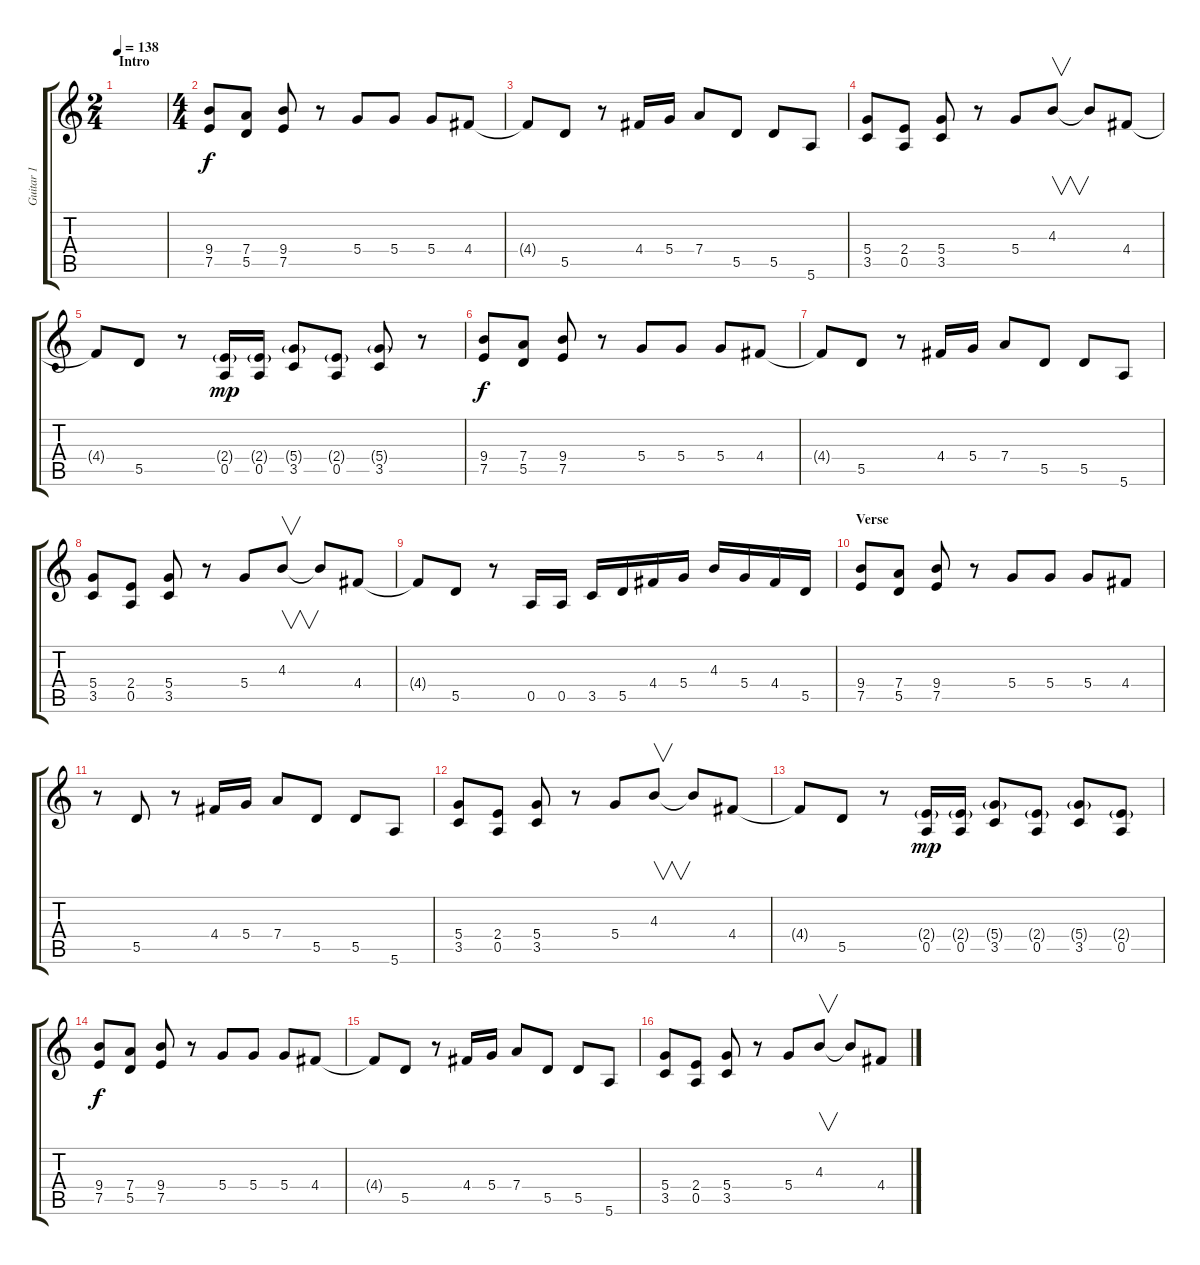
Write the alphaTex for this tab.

\track ("Guitar 1" "Guitar 1") {instrument overdrivenguitar}
\staff {score tabs}
\tuning (E4 B3 G3 D3 A2 E2) {hide}
\ts (2 4)
\section ("" "Intro")
\tempo 138
\clef g2
\ks c
|
\ts (4 4)
(9.4 7.5).8 (7.4 5.5).8 (9.4 7.5).8 r.8 5.4.8 5.4.8 5.4.8 4.4.8 |
4.4{t}.8 5.5.8 r.8 4.4.16 5.4.16 7.4.8 5.5.8 5.5.8 5.6.8 |
(5.4 3.5).8 (2.4 0.5).8 (5.4 3.5).8 r.8 5.4.8 4.3.8{v} 4.3{t}.8 4.4.8 |
4.4{t}.8 5.5.8 r.8 (2.4{g} 0.5).16{dy mp} (2.4{g} 0.5).16 (5.4{g} 3.5).8 (2.4{g} 0.5).8 (5.4{g} 3.5).8 r.8 |
(9.4 7.5).8{dy f} (7.4 5.5).8 (9.4 7.5).8 r.8 5.4.8 5.4.8 5.4.8 4.4.8 |
4.4{t}.8 5.5.8 r.8 4.4.16 5.4.16 7.4.8 5.5.8 5.5.8 5.6.8 |
(5.4 3.5).8 (2.4 0.5).8 (5.4 3.5).8 r.8 5.4.8 4.3.8{v} 4.3{t}.8 4.4.8 |
4.4{t}.8 5.5.8 r.8 0.5.16 0.5.16 3.5.16 5.5.16 4.4.16 5.4.16 4.3.16 5.4.16 4.4.16 5.5.16 |
\section ("" "Verse")
(9.4 7.5).8 (7.4 5.5).8 (9.4 7.5).8 r.8 5.4.8 5.4.8 5.4.8 4.4.8 |
r.8 5.5.8 r.8 4.4.16 5.4.16 7.4.8 5.5.8 5.5.8 5.6.8 |
(5.4 3.5).8 (2.4 0.5).8 (5.4 3.5).8 r.8 5.4.8 4.3.8{v} 4.3{t}.8 4.4.8 |
4.4{t}.8 5.5.8 r.8 (2.4{g} 0.5).16{dy mp} (2.4{g} 0.5).16 (5.4{g} 3.5).8 (2.4{g} 0.5).8 (5.4{g} 3.5).8 (2.4{g} 0.5).8 |
(9.4 7.5).8{dy f} (7.4 5.5).8 (9.4 7.5).8 r.8 5.4.8 5.4.8 5.4.8 4.4.8 |
4.4{t}.8 5.5.8 r.8 4.4.16 5.4.16 7.4.8 5.5.8 5.5.8 5.6.8 |
(5.4 3.5).8 (2.4 0.5).8 (5.4 3.5).8 r.8 5.4.8 4.3.8{v} 4.3{t}.8 4.4.8
